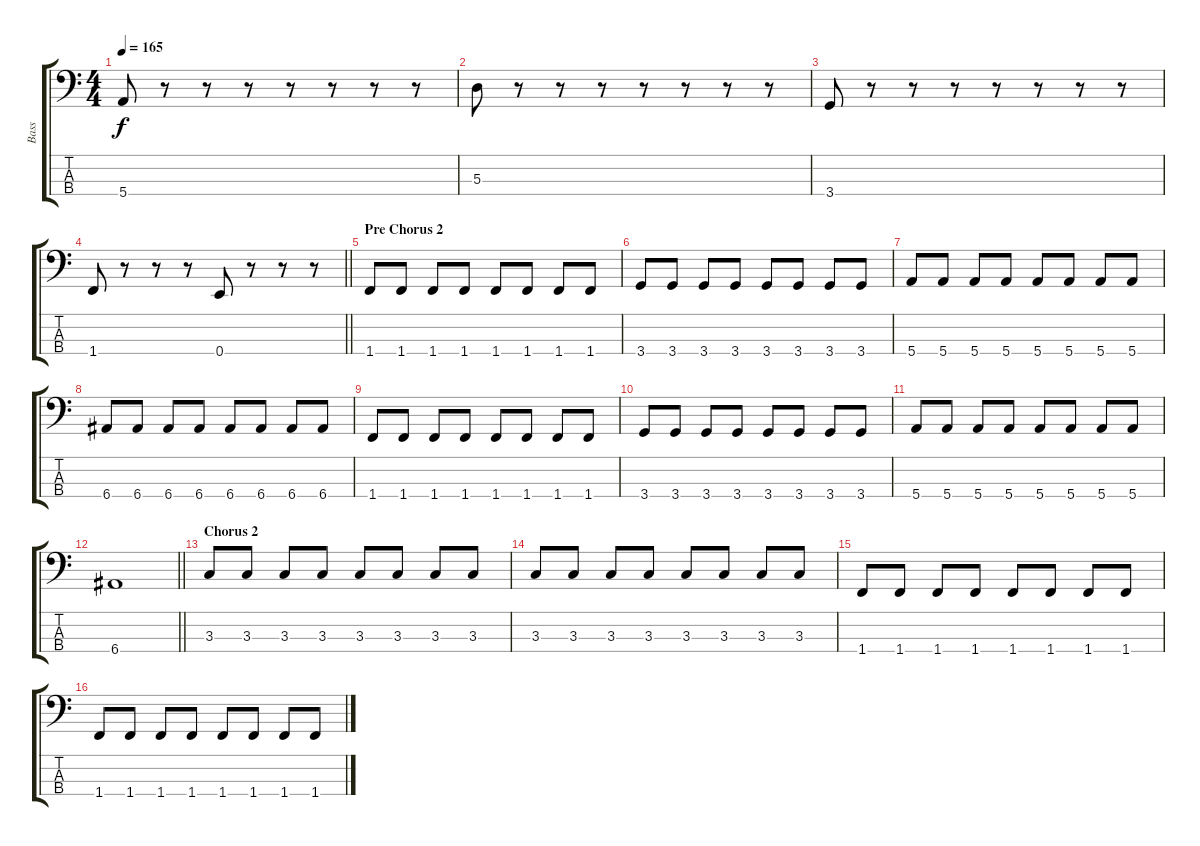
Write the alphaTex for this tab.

\track ("Bass" "Bass") {instrument electricbassfinger}
\staff {score tabs}
\tuning (G2 D2 A1 E1) {hide}
\ts (4 4)
\tempo 165
\clef f4
\ks c
5.4.8{dy f} r.8 r.8 r.8 r.8 r.8 r.8 r.8 |
5.3.8 r.8 r.8 r.8 r.8 r.8 r.8 r.8 |
3.4.8 r.8 r.8 r.8 r.8 r.8 r.8 r.8 |
\barLineRight lightlight
1.4.8 r.8 r.8 r.8 0.4.8 r.8 r.8 r.8 |
\section ("" "Pre Chorus 2")
1.4.8 1.4.8 1.4.8 1.4.8 1.4.8 1.4.8 1.4.8 1.4.8 |
3.4.8 3.4.8 3.4.8 3.4.8 3.4.8 3.4.8 3.4.8 3.4.8 |
5.4.8 5.4.8 5.4.8 5.4.8 5.4.8 5.4.8 5.4.8 5.4.8 |
6.4.8 6.4.8 6.4.8 6.4.8 6.4.8 6.4.8 6.4.8 6.4.8 |
1.4.8 1.4.8 1.4.8 1.4.8 1.4.8 1.4.8 1.4.8 1.4.8 |
3.4.8 3.4.8 3.4.8 3.4.8 3.4.8 3.4.8 3.4.8 3.4.8 |
5.4.8 5.4.8 5.4.8 5.4.8 5.4.8 5.4.8 5.4.8 5.4.8 |
\barLineRight lightlight
6.4.1 |
\section ("" "Chorus 2")
3.3.8 3.3.8 3.3.8 3.3.8 3.3.8 3.3.8 3.3.8 3.3.8 |
3.3.8 3.3.8 3.3.8 3.3.8 3.3.8 3.3.8 3.3.8 3.3.8 |
1.4.8 1.4.8 1.4.8 1.4.8 1.4.8 1.4.8 1.4.8 1.4.8 |
1.4.8 1.4.8 1.4.8 1.4.8 1.4.8 1.4.8 1.4.8 1.4.8
